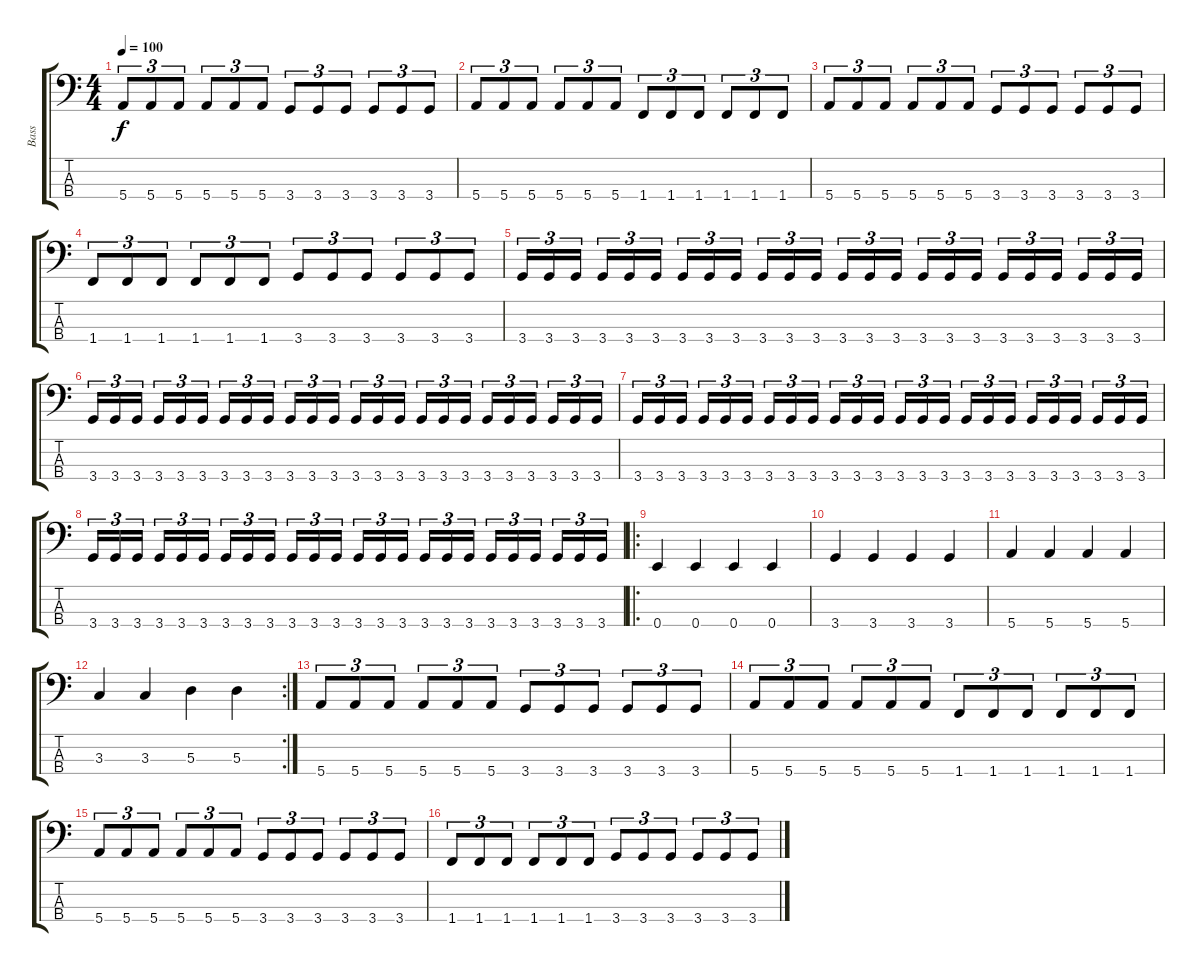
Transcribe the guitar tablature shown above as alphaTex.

\track ("Bass" "Bass") {instrument electricbasspick}
\staff {score tabs}
\tuning (G2 D2 A1 E1) {hide}
\ts (4 4)
\tempo 100
\clef f4
\ks c
5.4.8{tu (3 2) dy f} 5.4.8{tu (3 2)} 5.4.8{tu (3 2)} 5.4.8{tu (3 2)} 5.4.8{tu (3 2)} 5.4.8{tu (3 2)} 3.4.8{tu (3 2)} 3.4.8{tu (3 2)} 3.4.8{tu (3 2)} 3.4.8{tu (3 2)} 3.4.8{tu (3 2)} 3.4.8{tu (3 2)} |
5.4.8{tu (3 2)} 5.4.8{tu (3 2)} 5.4.8{tu (3 2)} 5.4.8{tu (3 2)} 5.4.8{tu (3 2)} 5.4.8{tu (3 2)} 1.4.8{tu (3 2)} 1.4.8{tu (3 2)} 1.4.8{tu (3 2)} 1.4.8{tu (3 2)} 1.4.8{tu (3 2)} 1.4.8{tu (3 2)} |
5.4.8{tu (3 2)} 5.4.8{tu (3 2)} 5.4.8{tu (3 2)} 5.4.8{tu (3 2)} 5.4.8{tu (3 2)} 5.4.8{tu (3 2)} 3.4.8{tu (3 2)} 3.4.8{tu (3 2)} 3.4.8{tu (3 2)} 3.4.8{tu (3 2)} 3.4.8{tu (3 2)} 3.4.8{tu (3 2)} |
1.4.8{tu (3 2)} 1.4.8{tu (3 2)} 1.4.8{tu (3 2)} 1.4.8{tu (3 2)} 1.4.8{tu (3 2)} 1.4.8{tu (3 2)} 3.4.8{tu (3 2)} 3.4.8{tu (3 2)} 3.4.8{tu (3 2)} 3.4.8{tu (3 2)} 3.4.8{tu (3 2)} 3.4.8{tu (3 2)} |
3.4.16{tu (3 2)} 3.4.16{tu (3 2)} 3.4.16{tu (3 2)} 3.4.16{tu (3 2)} 3.4.16{tu (3 2)} 3.4.16{tu (3 2)} 3.4.16{tu (3 2)} 3.4.16{tu (3 2)} 3.4.16{tu (3 2)} 3.4.16{tu (3 2)} 3.4.16{tu (3 2)} 3.4.16{tu (3 2)} 3.4.16{tu (3 2)} 3.4.16{tu (3 2)} 3.4.16{tu (3 2)} 3.4.16{tu (3 2)} 3.4.16{tu (3 2)} 3.4.16{tu (3 2)} 3.4.16{tu (3 2)} 3.4.16{tu (3 2)} 3.4.16{tu (3 2)} 3.4.16{tu (3 2)} 3.4.16{tu (3 2)} 3.4.16{tu (3 2)} |
3.4.16{tu (3 2)} 3.4.16{tu (3 2)} 3.4.16{tu (3 2)} 3.4.16{tu (3 2)} 3.4.16{tu (3 2)} 3.4.16{tu (3 2)} 3.4.16{tu (3 2)} 3.4.16{tu (3 2)} 3.4.16{tu (3 2)} 3.4.16{tu (3 2)} 3.4.16{tu (3 2)} 3.4.16{tu (3 2)} 3.4.16{tu (3 2)} 3.4.16{tu (3 2)} 3.4.16{tu (3 2)} 3.4.16{tu (3 2)} 3.4.16{tu (3 2)} 3.4.16{tu (3 2)} 3.4.16{tu (3 2)} 3.4.16{tu (3 2)} 3.4.16{tu (3 2)} 3.4.16{tu (3 2)} 3.4.16{tu (3 2)} 3.4.16{tu (3 2)} |
3.4.16{tu (3 2)} 3.4.16{tu (3 2)} 3.4.16{tu (3 2)} 3.4.16{tu (3 2)} 3.4.16{tu (3 2)} 3.4.16{tu (3 2)} 3.4.16{tu (3 2)} 3.4.16{tu (3 2)} 3.4.16{tu (3 2)} 3.4.16{tu (3 2)} 3.4.16{tu (3 2)} 3.4.16{tu (3 2)} 3.4.16{tu (3 2)} 3.4.16{tu (3 2)} 3.4.16{tu (3 2)} 3.4.16{tu (3 2)} 3.4.16{tu (3 2)} 3.4.16{tu (3 2)} 3.4.16{tu (3 2)} 3.4.16{tu (3 2)} 3.4.16{tu (3 2)} 3.4.16{tu (3 2)} 3.4.16{tu (3 2)} 3.4.16{tu (3 2)} |
3.4.16{tu (3 2)} 3.4.16{tu (3 2)} 3.4.16{tu (3 2)} 3.4.16{tu (3 2)} 3.4.16{tu (3 2)} 3.4.16{tu (3 2)} 3.4.16{tu (3 2)} 3.4.16{tu (3 2)} 3.4.16{tu (3 2)} 3.4.16{tu (3 2)} 3.4.16{tu (3 2)} 3.4.16{tu (3 2)} 3.4.16{tu (3 2)} 3.4.16{tu (3 2)} 3.4.16{tu (3 2)} 3.4.16{tu (3 2)} 3.4.16{tu (3 2)} 3.4.16{tu (3 2)} 3.4.16{tu (3 2)} 3.4.16{tu (3 2)} 3.4.16{tu (3 2)} 3.4.16{tu (3 2)} 3.4.16{tu (3 2)} 3.4.16{tu (3 2)} |
\ro
0.4.4 0.4.4 0.4.4 0.4.4 |
3.4.4 3.4.4 3.4.4 3.4.4 |
5.4.4 5.4.4 5.4.4 5.4.4 |
\rc 2
3.3.4 3.3.4 5.3.4 5.3.4 |
5.4.8{tu (3 2)} 5.4.8{tu (3 2)} 5.4.8{tu (3 2)} 5.4.8{tu (3 2)} 5.4.8{tu (3 2)} 5.4.8{tu (3 2)} 3.4.8{tu (3 2)} 3.4.8{tu (3 2)} 3.4.8{tu (3 2)} 3.4.8{tu (3 2)} 3.4.8{tu (3 2)} 3.4.8{tu (3 2)} |
5.4.8{tu (3 2)} 5.4.8{tu (3 2)} 5.4.8{tu (3 2)} 5.4.8{tu (3 2)} 5.4.8{tu (3 2)} 5.4.8{tu (3 2)} 1.4.8{tu (3 2)} 1.4.8{tu (3 2)} 1.4.8{tu (3 2)} 1.4.8{tu (3 2)} 1.4.8{tu (3 2)} 1.4.8{tu (3 2)} |
5.4.8{tu (3 2)} 5.4.8{tu (3 2)} 5.4.8{tu (3 2)} 5.4.8{tu (3 2)} 5.4.8{tu (3 2)} 5.4.8{tu (3 2)} 3.4.8{tu (3 2)} 3.4.8{tu (3 2)} 3.4.8{tu (3 2)} 3.4.8{tu (3 2)} 3.4.8{tu (3 2)} 3.4.8{tu (3 2)} |
1.4.8{tu (3 2)} 1.4.8{tu (3 2)} 1.4.8{tu (3 2)} 1.4.8{tu (3 2)} 1.4.8{tu (3 2)} 1.4.8{tu (3 2)} 3.4.8{tu (3 2)} 3.4.8{tu (3 2)} 3.4.8{tu (3 2)} 3.4.8{tu (3 2)} 3.4.8{tu (3 2)} 3.4.8{tu (3 2)}
